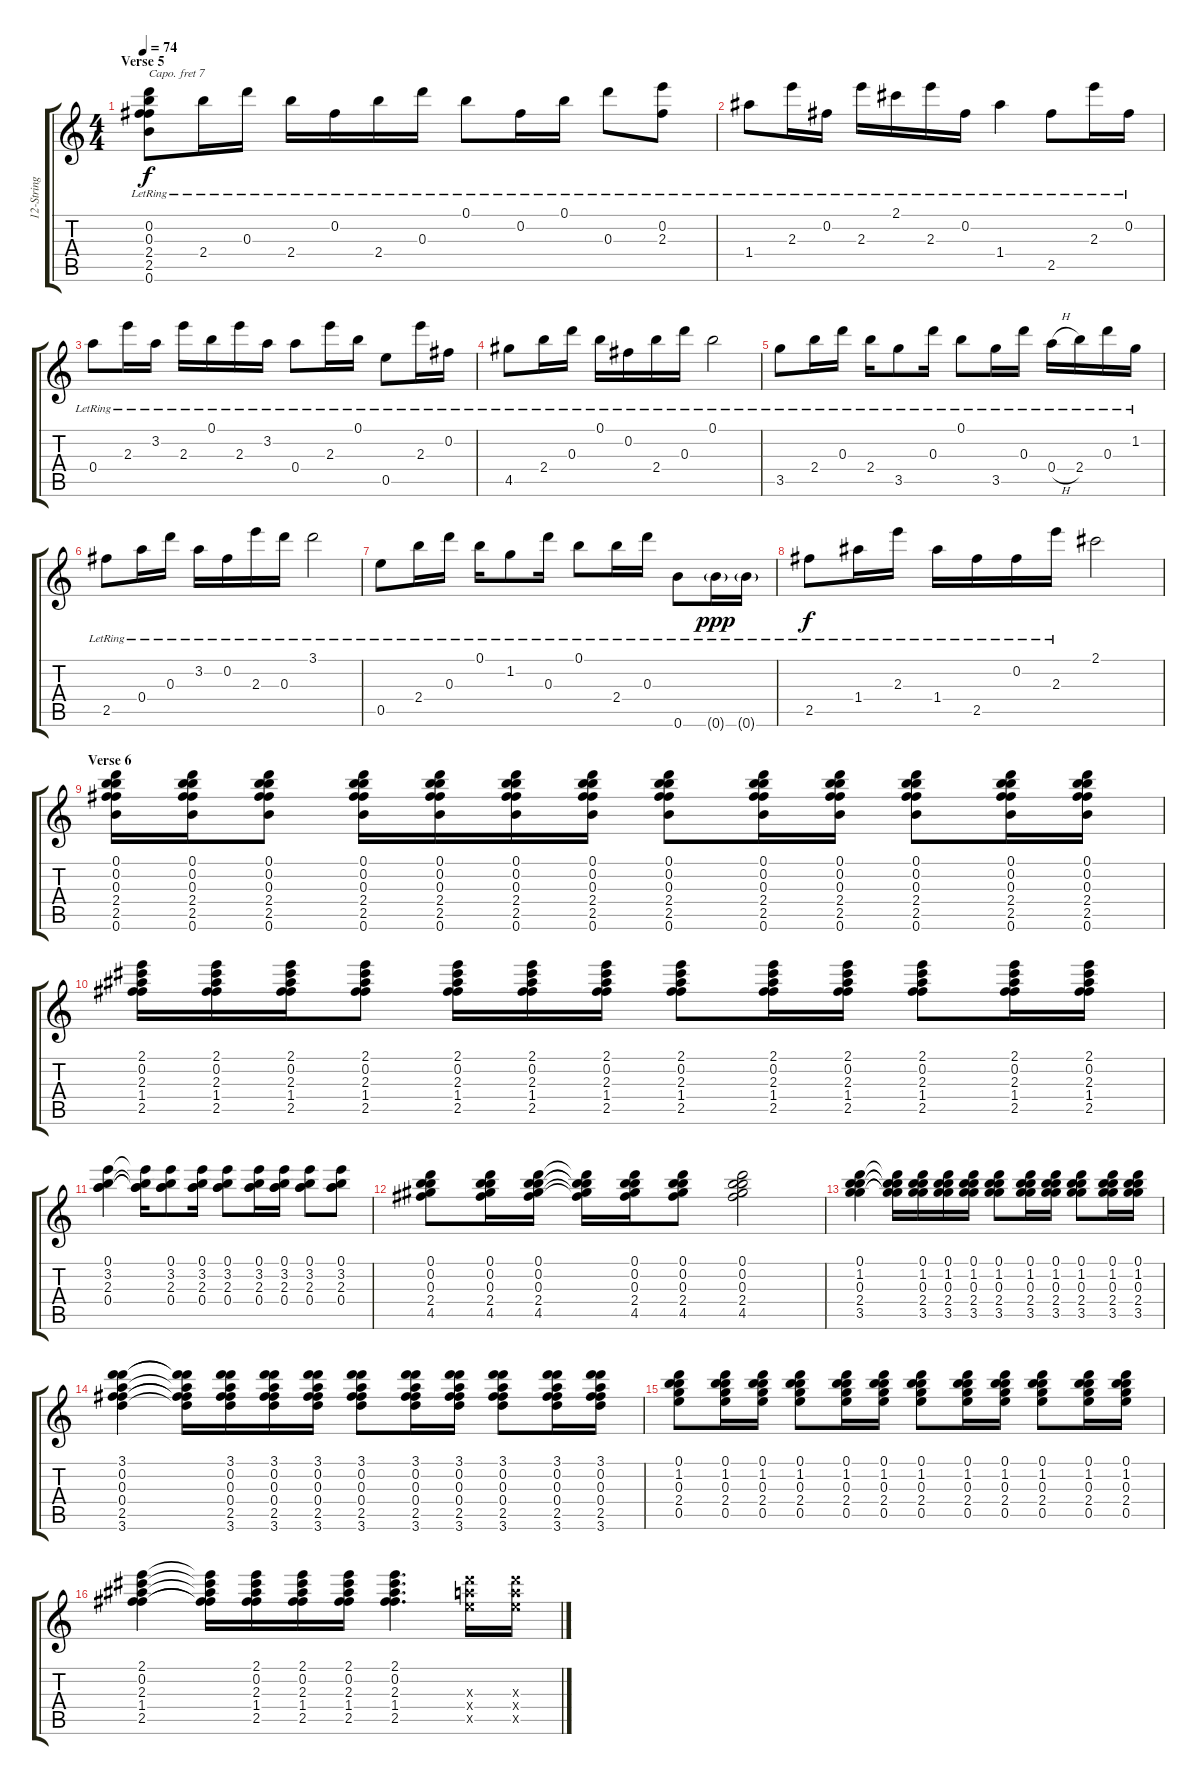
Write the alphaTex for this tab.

\track ("12-String FX" "12-String ") {instrument electricguitarclean}
\staff {score tabs}
\capo 7
\tuning (E4 B3 G4 D4 A3 E3) {hide}
\ts (4 4)
\section ("" "Verse 5")
\tempo 74
\clef g2
\ks c
(0.2{lr} 0.3{lr} 2.4{lr} 2.5{lr} 0.6{lr}).8{dy f} 2.4{lr}.16 0.3{lr}.16 2.4{lr}.16 0.2{lr}.16 2.4{lr}.16 0.3{lr}.16 0.1{lr}.8 0.2{lr}.16 0.1{lr}.16 0.3{lr}.8 (0.2{lr} 2.3{lr}).8 |
1.4{lr}.8 2.3{lr}.16 0.2{lr}.16 2.3{lr}.16 2.1{lr}.16 2.3{lr}.16 0.2{lr}.16 1.4{lr}.4 2.5{lr}.8 2.3{lr}.16 0.2{lr}.16 |
0.4{lr}.8 2.3{lr}.16 3.2{lr}.16 2.3{lr}.16 0.1{lr}.16 2.3{lr}.16 3.2{lr}.16 0.4{lr}.8 2.3{lr}.16 0.1{lr}.16 0.5{lr}.8 2.3{lr}.16 0.2{lr}.16 |
4.5{lr}.8 2.4{lr}.16 0.3{lr}.16 0.1{lr}.16 0.2{lr}.16 2.4{lr}.16 0.3{lr}.16 0.1{lr}.2 |
3.5{lr}.8 2.4{lr}.16 0.3{lr}.16 2.4{lr}.16 3.5{lr}.8 0.3{lr}.16 0.1{lr}.8 3.5{lr}.16 0.3{lr}.16 0.4{h lr}.16 2.4{lr}.16 0.3{lr}.16 1.2{lr}.16 |
2.5{lr}.8 0.4{lr}.16 0.3{lr}.16 3.2{lr}.16 0.2{lr}.16 2.3{lr}.16 0.3{lr}.16 3.1{lr}.2 |
0.5{lr}.8 2.4{lr}.16 0.3{lr}.16 0.1{lr}.16 1.2{lr}.8 0.3{lr}.16 0.1{lr}.8 2.4{lr}.16 0.3{lr}.16 0.6{lr}.8 0.6{g lr}.16{dy ppp} 0.6{g lr}.16 |
2.5{lr}.8{dy f} 1.4{lr}.16 2.3{lr}.16 1.4{lr}.16 2.5{lr}.16 0.2{lr}.16 2.3{lr}.16 2.1.2 |
\section ("" "Verse 6")
(0.1 0.2 0.3 2.4 2.5 0.6).16 (0.1 0.2 0.3 2.4 2.5 0.6).16 (0.1 0.2 0.3 2.4 2.5 0.6).8 (0.1 0.2 0.3 2.4 2.5 0.6).16 (0.1 0.2 0.3 2.4 2.5 0.6).16 (0.1 0.2 0.3 2.4 2.5 0.6).16 (0.1 0.2 0.3 2.4 2.5 0.6).16 (0.1 0.2 0.3 2.4 2.5 0.6).8 (0.1 0.2 0.3 2.4 2.5 0.6).16 (0.1 0.2 0.3 2.4 2.5 0.6).16 (0.1 0.2 0.3 2.4 2.5 0.6).8 (0.1 0.2 0.3 2.4 2.5 0.6).16 (0.1 0.2 0.3 2.4 2.5 0.6).16 |
(2.1 0.2 2.3 1.4 2.5).16 (2.1 0.2 2.3 1.4 2.5).16 (2.1 0.2 2.3 1.4 2.5).16 (2.1 0.2 2.3 1.4 2.5).8 (2.1 0.2 2.3 1.4 2.5).16 (2.1 0.2 2.3 1.4 2.5).16 (2.1 0.2 2.3 1.4 2.5).16 (2.1 0.2 2.3 1.4 2.5).8 (2.1 0.2 2.3 1.4 2.5).16 (2.1 0.2 2.3 1.4 2.5).16 (2.1 0.2 2.3 1.4 2.5).8 (2.1 0.2 2.3 1.4 2.5).16 (2.1 0.2 2.3 1.4 2.5).16 |
(0.1 3.2 2.3 0.4).4 (0.1{t} 3.2{t} 2.3{t} 0.4{t}).16 (0.1 3.2 2.3 0.4).8 (0.1 3.2 2.3 0.4).16 (0.1 3.2 2.3 0.4).8 (0.1 3.2 2.3 0.4).16 (0.1 3.2 2.3 0.4).16 (0.1 3.2 2.3 0.4).8 (0.1 3.2 2.3 0.4).8 |
(0.1 0.2 0.3 2.4 4.5).8 (0.1 0.2 0.3 2.4 4.5).16 (0.1 0.2 0.3 2.4 4.5).16 (0.1{t} 0.2{t} 0.3{t} 2.4{t} 4.5{t}).16 (0.1 0.2 0.3 2.4 4.5).16 (0.1 0.2 0.3 2.4 4.5).8 (0.1 0.2 0.3 2.4 4.5).2 |
(0.1 1.2 0.3 2.4 3.5).4 (0.1{t} 1.2{t} 0.3{t} 2.4{t} 3.5{t}).16 (0.1 1.2 0.3 2.4 3.5).16 (0.1 1.2 0.3 2.4 3.5).16 (0.1 1.2 0.3 2.4 3.5).16 (0.1 1.2 0.3 2.4 3.5).8 (0.1 1.2 0.3 2.4 3.5).16 (0.1 1.2 0.3 2.4 3.5).16 (0.1 1.2 0.3 2.4 3.5).8 (0.1 1.2 0.3 2.4 3.5).16 (0.1 1.2 0.3 2.4 3.5).16 |
(3.1 0.2 0.3 0.4 2.5 3.6).4 (3.1{t} 0.2{t} 0.3{t} 0.4{t} 2.5{t} 3.6{t}).16 (3.1 0.2 0.3 0.4 2.5 3.6).16 (3.1 0.2 0.3 0.4 2.5 3.6).16 (3.1 0.2 0.3 0.4 2.5 3.6).16 (3.1 0.2 0.3 0.4 2.5 3.6).8 (3.1 0.2 0.3 0.4 2.5 3.6).16 (3.1 0.2 0.3 0.4 2.5 3.6).16 (3.1 0.2 0.3 0.4 2.5 3.6).8 (3.1 0.2 0.3 0.4 2.5 3.6).16 (3.1 0.2 0.3 0.4 2.5 3.6).16 |
(0.1 1.2 0.3 2.4 0.5).8 (0.1 1.2 0.3 2.4 0.5).16 (0.1 1.2 0.3 2.4 0.5).16 (0.1 1.2 0.3 2.4 0.5).8 (0.1 1.2 0.3 2.4 0.5).16 (0.1 1.2 0.3 2.4 0.5).16 (0.1 1.2 0.3 2.4 0.5).8 (0.1 1.2 0.3 2.4 0.5).16 (0.1 1.2 0.3 2.4 0.5).16 (0.1 1.2 0.3 2.4 0.5).8 (0.1 1.2 0.3 2.4 0.5).16 (0.1 1.2 0.3 2.4 0.5).16 |
(2.1 0.2 2.3 1.4 2.5).4 (2.1{t} 0.2{t} 2.3{t} 1.4{t} 2.5{t}).16 (2.1 0.2 2.3 1.4 2.5).16 (2.1 0.2 2.3 1.4 2.5).16 (2.1 0.2 2.3 1.4 2.5).16 (2.1 0.2 2.3 1.4 2.5).4{d} (0.3{x} 0.4{x} 0.5{x}).16 (0.3{x} 0.4{x} 0.5{x}).16
